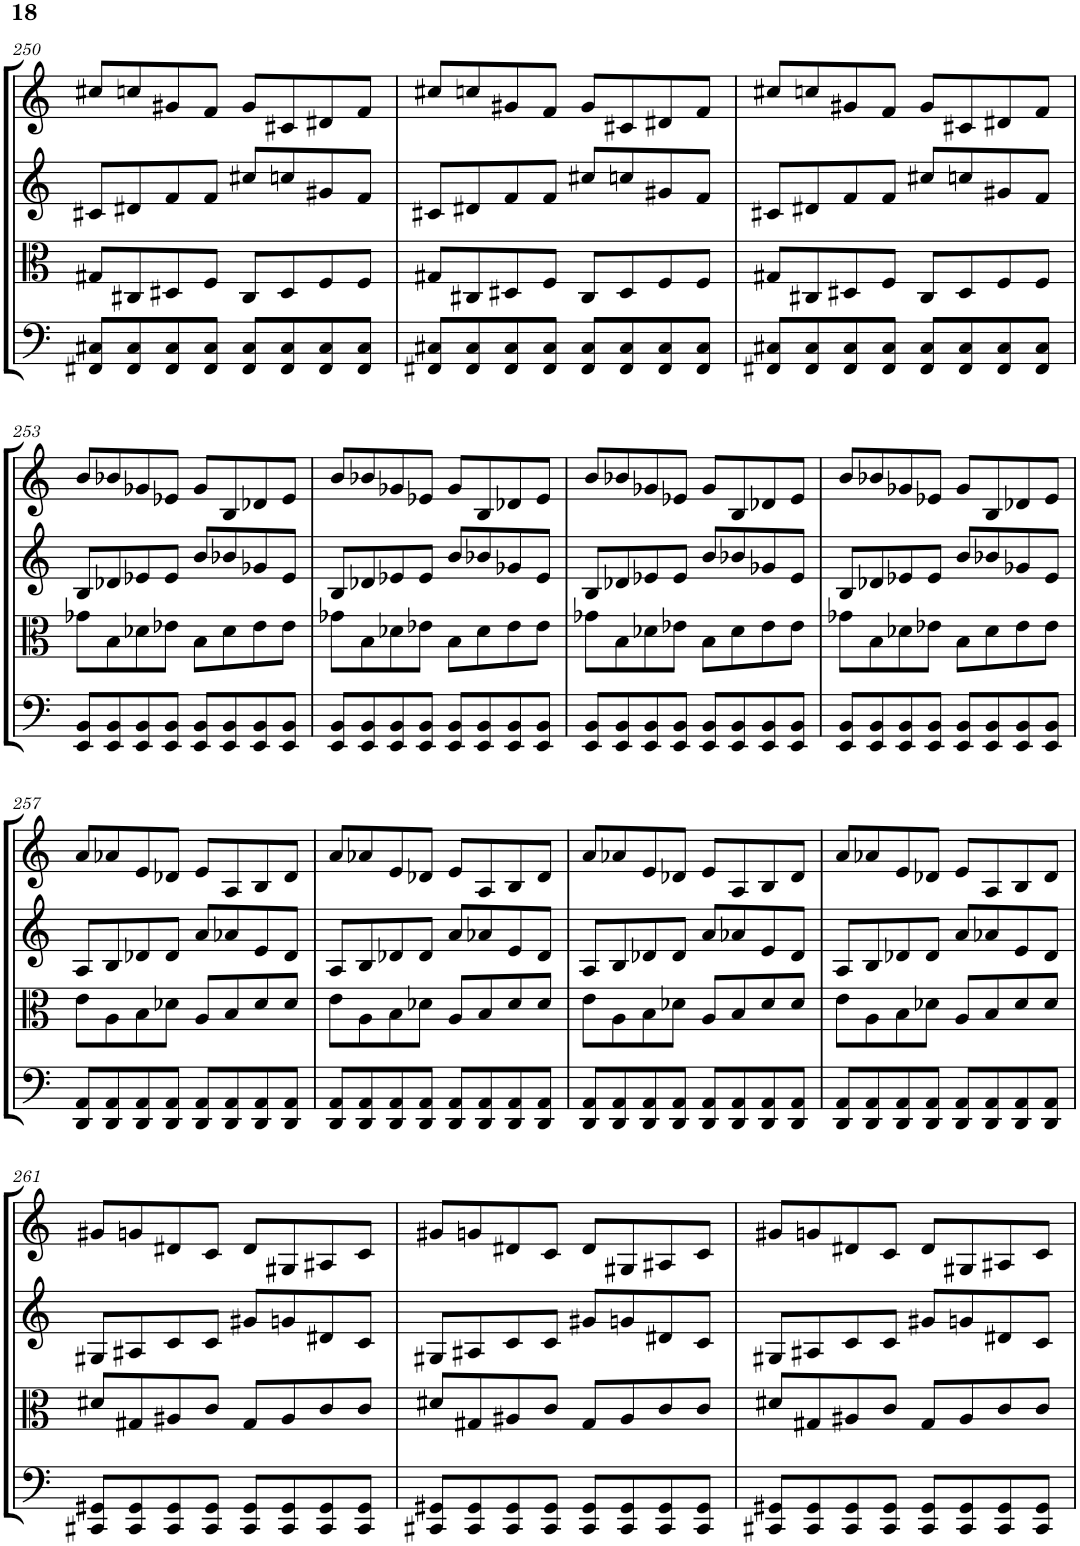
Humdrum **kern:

**kern	**kern	**kern	**kern
*part4	*part3	*part2	*part1
*staff4	*staff3	*staff2	*staff1
*I"Violoncello	*I"Viola	*I"Violin II	*I"Violin I
*I'Vc	*I'Vla	*I'Vln	*I'Vln
!!LO:PB:g=z
*clefF4	*clefC3	*clefG2	*clefG2
*k[]	*k[]	*k[]	*k[]
*M4/4	*M4/4	*M4/4	*M4/4
=250	=250	=250	=250
8FF#X/ 8C#X/L	8G#X/L	8c#X/L	8cc#X/L
8FF#/ 8C#/	8C#X/	8d#X/	8ccn/
8FF#/ 8C#/	8D#X/	8f/	8g#X/
8FF#/ 8C#/J	8F/J	8f/J	8f/J
8FF#/ 8C#/L	8C#/L	8cc#X/L	8g#/L
8FF#/ 8C#/	8D#/	8ccn/	8c#X/
8FF#/ 8C#/	8F/	8g#X/	8d#X/
8FF#/ 8C#/J	8F/J	8f/J	8f/J
=251	=251	=251	=251
8FF#X/ 8C#X/L	8G#X/L	8c#X/L	8cc#X/L
8FF#/ 8C#/	8C#X/	8d#X/	8ccn/
8FF#/ 8C#/	8D#X/	8f/	8g#X/
8FF#/ 8C#/J	8F/J	8f/J	8f/J
8FF#/ 8C#/L	8C#/L	8cc#X/L	8g#/L
8FF#/ 8C#/	8D#/	8ccn/	8c#X/
8FF#/ 8C#/	8F/	8g#X/	8d#X/
8FF#/ 8C#/J	8F/J	8f/J	8f/J
=252	=252	=252	=252
8FF#X/ 8C#X/L	8G#X/L	8c#X/L	8cc#X/L
8FF#/ 8C#/	8C#X/	8d#X/	8ccn/
8FF#/ 8C#/	8D#X/	8f/	8g#X/
8FF#/ 8C#/J	8F/J	8f/J	8f/J
8FF#/ 8C#/L	8C#/L	8cc#X/L	8g#/L
8FF#/ 8C#/	8D#/	8ccn/	8c#X/
8FF#/ 8C#/	8F/	8g#X/	8d#X/
8FF#/ 8C#/J	8F/J	8f/J	8f/J
!!LO:LB:g=z
=253	=253	=253	=253
8EE/ 8BB/L	8g-X\L	8B/L	8b/L
8EE/ 8BB/	8B\	8d-X/	8b-X/
8EE/ 8BB/	8d-X\	8e-X/	8g-X/
8EE/ 8BB/J	8e-X\J	8e-/J	8e-X/J
8EE/ 8BB/L	8B\L	8b/L	8g-/L
8EE/ 8BB/	8d-\	8b-X/	8B/
8EE/ 8BB/	8e-\	8g-X/	8d-X/
8EE/ 8BB/J	8e-\J	8e-/J	8e-/J
=254	=254	=254	=254
8EE/ 8BB/L	8g-X\L	8B/L	8b/L
8EE/ 8BB/	8B\	8d-X/	8b-X/
8EE/ 8BB/	8d-X\	8e-X/	8g-X/
8EE/ 8BB/J	8e-X\J	8e-/J	8e-X/J
8EE/ 8BB/L	8B\L	8b/L	8g-/L
8EE/ 8BB/	8d-\	8b-X/	8B/
8EE/ 8BB/	8e-\	8g-X/	8d-X/
8EE/ 8BB/J	8e-\J	8e-/J	8e-/J
=255	=255	=255	=255
8EE/ 8BB/L	8g-X\L	8B/L	8b/L
8EE/ 8BB/	8B\	8d-X/	8b-X/
8EE/ 8BB/	8d-X\	8e-X/	8g-X/
8EE/ 8BB/J	8e-X\J	8e-/J	8e-X/J
8EE/ 8BB/L	8B\L	8b/L	8g-/L
8EE/ 8BB/	8d-\	8b-X/	8B/
8EE/ 8BB/	8e-\	8g-X/	8d-X/
8EE/ 8BB/J	8e-\J	8e-/J	8e-/J
=256	=256	=256	=256
8EE/ 8BB/L	8g-X\L	8B/L	8b/L
8EE/ 8BB/	8B\	8d-X/	8b-X/
8EE/ 8BB/	8d-X\	8e-X/	8g-X/
8EE/ 8BB/J	8e-X\J	8e-/J	8e-X/J
8EE/ 8BB/L	8B\L	8b/L	8g-/L
8EE/ 8BB/	8d-\	8b-X/	8B/
8EE/ 8BB/	8e-\	8g-X/	8d-X/
8EE/ 8BB/J	8e-\J	8e-/J	8e-/J
!!LO:LB:g=z
=257	=257	=257	=257
8DD/ 8AA/L	8e\L	8A/L	8a/L
8DD/ 8AA/	8A\	8B/	8a-X/
8DD/ 8AA/	8B\	8d-X/	8e/
8DD/ 8AA/J	8d-X\J	8d-/J	8d-X/J
8DD/ 8AA/L	8A/L	8a/L	8e/L
8DD/ 8AA/	8B/	8a-X/	8A/
8DD/ 8AA/	8d-/	8e/	8B/
8DD/ 8AA/J	8d-/J	8d-/J	8d-/J
=258	=258	=258	=258
8DD/ 8AA/L	8e\L	8A/L	8a/L
8DD/ 8AA/	8A\	8B/	8a-X/
8DD/ 8AA/	8B\	8d-X/	8e/
8DD/ 8AA/J	8d-X\J	8d-/J	8d-X/J
8DD/ 8AA/L	8A/L	8a/L	8e/L
8DD/ 8AA/	8B/	8a-X/	8A/
8DD/ 8AA/	8d-/	8e/	8B/
8DD/ 8AA/J	8d-/J	8d-/J	8d-/J
=259	=259	=259	=259
8DD/ 8AA/L	8e\L	8A/L	8a/L
8DD/ 8AA/	8A\	8B/	8a-X/
8DD/ 8AA/	8B\	8d-X/	8e/
8DD/ 8AA/J	8d-X\J	8d-/J	8d-X/J
8DD/ 8AA/L	8A/L	8a/L	8e/L
8DD/ 8AA/	8B/	8a-X/	8A/
8DD/ 8AA/	8d-/	8e/	8B/
8DD/ 8AA/J	8d-/J	8d-/J	8d-/J
=260	=260	=260	=260
8DD/ 8AA/L	8e\L	8A/L	8a/L
8DD/ 8AA/	8A\	8B/	8a-X/
8DD/ 8AA/	8B\	8d-X/	8e/
8DD/ 8AA/J	8d-X\J	8d-/J	8d-X/J
8DD/ 8AA/L	8A/L	8a/L	8e/L
8DD/ 8AA/	8B/	8a-X/	8A/
8DD/ 8AA/	8d-/	8e/	8B/
8DD/ 8AA/J	8d-/J	8d-/J	8d-/J
!!LO:LB:g=z
=261	=261	=261	=261
8CC#X/ 8GG#X/L	8d#X/L	8G#X/L	8g#X/L
8CC#/ 8GG#/	8G#X/	8A#X/	8gn/
8CC#/ 8GG#/	8A#X/	8c/	8d#X/
8CC#/ 8GG#/J	8c/J	8c/J	8c/J
8CC#/ 8GG#/L	8G#/L	8g#X/L	8d#/L
8CC#/ 8GG#/	8A#/	8gn/	8G#X/
8CC#/ 8GG#/	8c/	8d#X/	8A#X/
8CC#/ 8GG#/J	8c/J	8c/J	8c/J
=262	=262	=262	=262
8CC#X/ 8GG#X/L	8d#X/L	8G#X/L	8g#X/L
8CC#/ 8GG#/	8G#X/	8A#X/	8gn/
8CC#/ 8GG#/	8A#X/	8c/	8d#X/
8CC#/ 8GG#/J	8c/J	8c/J	8c/J
8CC#/ 8GG#/L	8G#/L	8g#X/L	8d#/L
8CC#/ 8GG#/	8A#/	8gn/	8G#X/
8CC#/ 8GG#/	8c/	8d#X/	8A#X/
8CC#/ 8GG#/J	8c/J	8c/J	8c/J
=263	=263	=263	=263
8CC#X/ 8GG#X/L	8d#X/L	8G#X/L	8g#X/L
8CC#/ 8GG#/	8G#X/	8A#X/	8gn/
8CC#/ 8GG#/	8A#X/	8c/	8d#X/
8CC#/ 8GG#/J	8c/J	8c/J	8c/J
8CC#/ 8GG#/L	8G#/L	8g#X/L	8d#/L
8CC#/ 8GG#/	8A#/	8gn/	8G#X/
8CC#/ 8GG#/	8c/	8d#X/	8A#X/
8CC#/ 8GG#/J	8c/J	8c/J	8c/J
=	=	=	=
*-	*-	*-	*-
